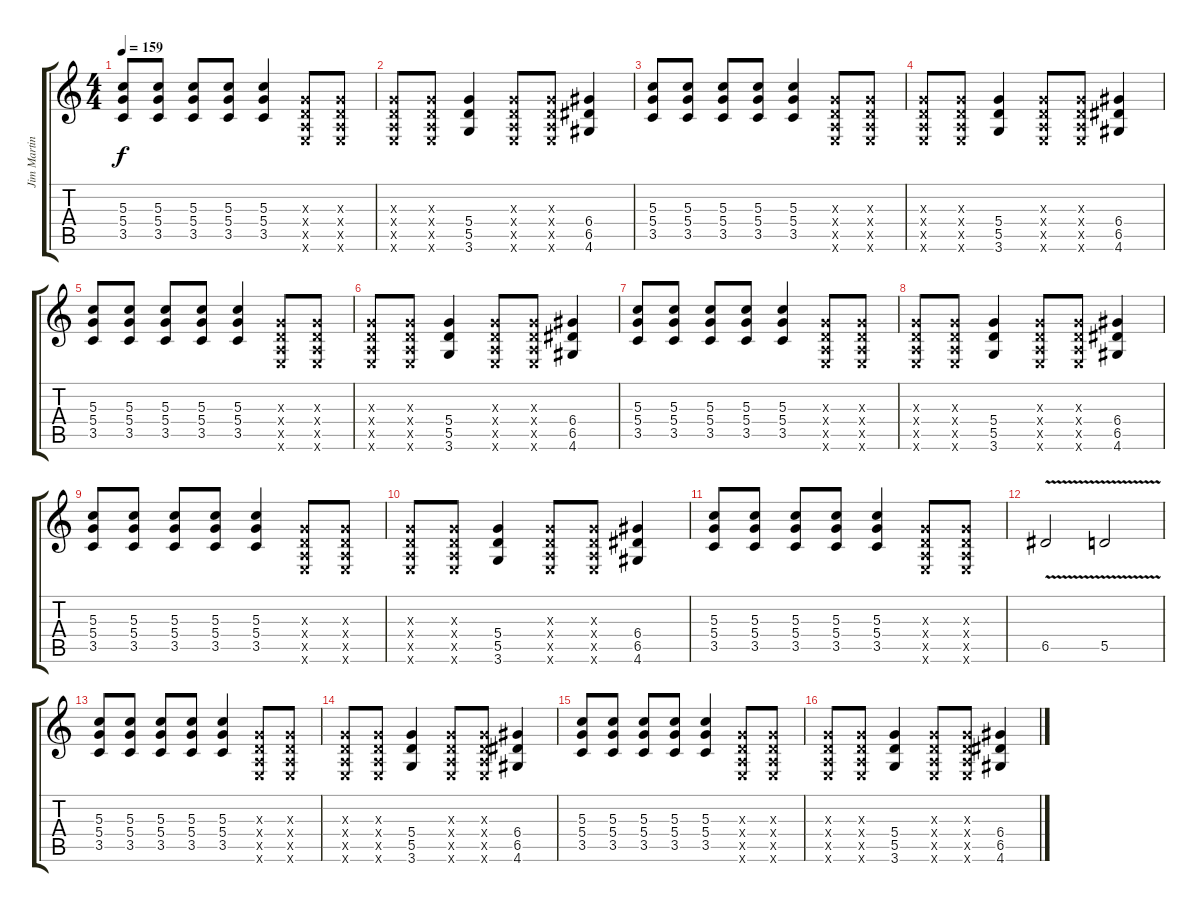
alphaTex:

\track ("Jim Martin - Guitar" "Jim Martin") {instrument distortionguitar}
\staff {score tabs}
\tuning (E4 B3 G3 D3 A2 E2) {hide}
\ts (4 4)
\tempo 159
\clef g2
\ks c
(5.3 5.4 3.5).8{dy f} (5.3 5.4 3.5).8 (5.3 5.4 3.5).8 (5.3 5.4 3.5).8 (5.3 5.4 3.5).4 (0.3{x} 0.4{x} 0.5{x} 0.6{x}).8 (0.3{x} 0.4{x} 0.5{x} 0.6{x}).8 |
(0.3{x} 0.4{x} 0.5{x} 0.6{x}).8 (0.3{x} 0.4{x} 0.5{x} 0.6{x}).8 (5.4 5.5 3.6).4 (0.3{x} 0.4{x} 0.5{x} 0.6{x}).8 (0.3{x} 0.4{x} 0.5{x} 0.6{x}).8 (6.4 6.5 4.6).4 |
(5.3 5.4 3.5).8 (5.3 5.4 3.5).8 (5.3 5.4 3.5).8 (5.3 5.4 3.5).8 (5.3 5.4 3.5).4 (0.3{x} 0.4{x} 0.5{x} 0.6{x}).8 (0.3{x} 0.4{x} 0.5{x} 0.6{x}).8 |
(0.3{x} 0.4{x} 0.5{x} 0.6{x}).8 (0.3{x} 0.4{x} 0.5{x} 0.6{x}).8 (5.4 5.5 3.6).4 (0.3{x} 0.4{x} 0.5{x} 0.6{x}).8 (0.3{x} 0.4{x} 0.5{x} 0.6{x}).8 (6.4 6.5 4.6).4 |
(5.3 5.4 3.5).8 (5.3 5.4 3.5).8 (5.3 5.4 3.5).8 (5.3 5.4 3.5).8 (5.3 5.4 3.5).4 (0.3{x} 0.4{x} 0.5{x} 0.6{x}).8 (0.3{x} 0.4{x} 0.5{x} 0.6{x}).8 |
(0.3{x} 0.4{x} 0.5{x} 0.6{x}).8 (0.3{x} 0.4{x} 0.5{x} 0.6{x}).8 (5.4 5.5 3.6).4 (0.3{x} 0.4{x} 0.5{x} 0.6{x}).8 (0.3{x} 0.4{x} 0.5{x} 0.6{x}).8 (6.4 6.5 4.6).4 |
(5.3 5.4 3.5).8 (5.3 5.4 3.5).8 (5.3 5.4 3.5).8 (5.3 5.4 3.5).8 (5.3 5.4 3.5).4 (0.3{x} 0.4{x} 0.5{x} 0.6{x}).8 (0.3{x} 0.4{x} 0.5{x} 0.6{x}).8 |
(0.3{x} 0.4{x} 0.5{x} 0.6{x}).8 (0.3{x} 0.4{x} 0.5{x} 0.6{x}).8 (5.4 5.5 3.6).4 (0.3{x} 0.4{x} 0.5{x} 0.6{x}).8 (0.3{x} 0.4{x} 0.5{x} 0.6{x}).8 (6.4 6.5 4.6).4 |
(5.3 5.4 3.5).8 (5.3 5.4 3.5).8 (5.3 5.4 3.5).8 (5.3 5.4 3.5).8 (5.3 5.4 3.5).4 (0.3{x} 0.4{x} 0.5{x} 0.6{x}).8 (0.3{x} 0.4{x} 0.5{x} 0.6{x}).8 |
(0.3{x} 0.4{x} 0.5{x} 0.6{x}).8 (0.3{x} 0.4{x} 0.5{x} 0.6{x}).8 (5.4 5.5 3.6).4 (0.3{x} 0.4{x} 0.5{x} 0.6{x}).8 (0.3{x} 0.4{x} 0.5{x} 0.6{x}).8 (6.4 6.5 4.6).4 |
(5.3 5.4 3.5).8 (5.3 5.4 3.5).8 (5.3 5.4 3.5).8 (5.3 5.4 3.5).8 (5.3 5.4 3.5).4 (0.3{x} 0.4{x} 0.5{x} 0.6{x}).8 (0.3{x} 0.4{x} 0.5{x} 0.6{x}).8 |
6.5{v}.2 5.5{v}.2 |
(5.3 5.4 3.5).8 (5.3 5.4 3.5).8 (5.3 5.4 3.5).8 (5.3 5.4 3.5).8 (5.3 5.4 3.5).4 (0.3{x} 0.4{x} 0.5{x} 0.6{x}).8 (0.3{x} 0.4{x} 0.5{x} 0.6{x}).8 |
(0.3{x} 0.4{x} 0.5{x} 0.6{x}).8 (0.3{x} 0.4{x} 0.5{x} 0.6{x}).8 (5.4 5.5 3.6).4 (0.3{x} 0.4{x} 0.5{x} 0.6{x}).8 (0.3{x} 0.4{x} 0.5{x} 0.6{x}).8 (6.4 6.5 4.6).4 |
(5.3 5.4 3.5).8 (5.3 5.4 3.5).8 (5.3 5.4 3.5).8 (5.3 5.4 3.5).8 (5.3 5.4 3.5).4 (0.3{x} 0.4{x} 0.5{x} 0.6{x}).8 (0.3{x} 0.4{x} 0.5{x} 0.6{x}).8 |
(0.3{x} 0.4{x} 0.5{x} 0.6{x}).8 (0.3{x} 0.4{x} 0.5{x} 0.6{x}).8 (5.4 5.5 3.6).4 (0.3{x} 0.4{x} 0.5{x} 0.6{x}).8 (0.3{x} 0.4{x} 0.5{x} 0.6{x}).8 (6.4 6.5 4.6).4
